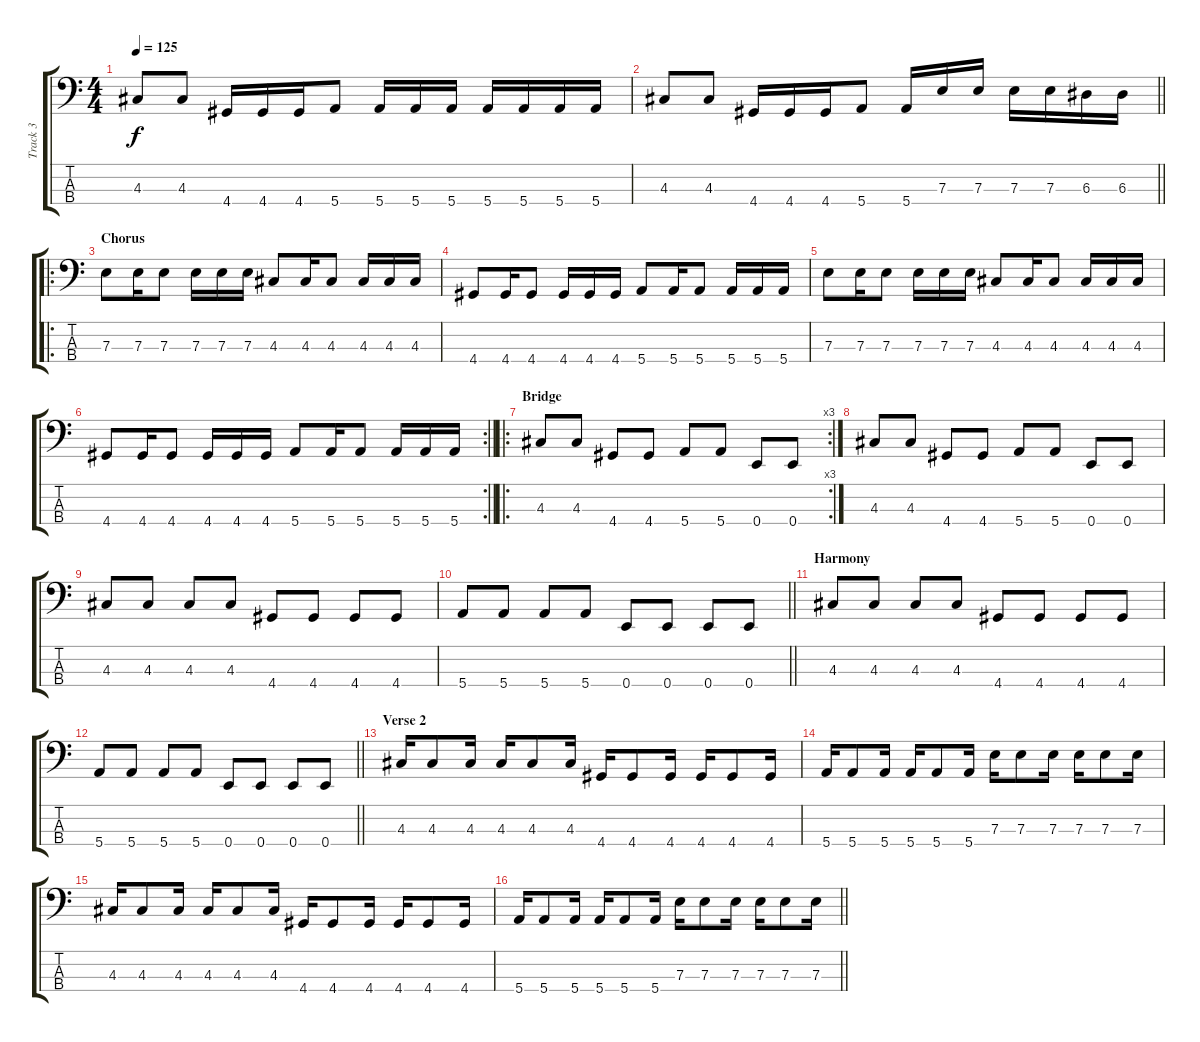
\track ("Track 3" "Track 3") {instrument electricbasspick}
\staff {score tabs}
\tuning (G2 D2 A1 E1) {hide}
\ts (4 4)
\tempo 125
\clef f4
\ks c
4.3.8{dy f} 4.3.8 4.4.16 4.4.16 4.4.16 5.4.8 5.4.16 5.4.16 5.4.16 5.4.16 5.4.16 5.4.16 5.4.16 |
\barLineRight lightlight
4.3.8 4.3.8 4.4.16 4.4.16 4.4.16 5.4.8 5.4.16 7.3.16 7.3.16 7.3.16 7.3.16 6.3.16 6.3.16 |
\ro
\section ("" "Chorus")
7.3.8 7.3.16 7.3.8 7.3.16 7.3.16 7.3.16 4.3.8 4.3.16 4.3.8 4.3.16 4.3.16 4.3.16 |
4.4.8 4.4.16 4.4.8 4.4.16 4.4.16 4.4.16 5.4.8 5.4.16 5.4.8 5.4.16 5.4.16 5.4.16 |
7.3.8 7.3.16 7.3.8 7.3.16 7.3.16 7.3.16 4.3.8 4.3.16 4.3.8 4.3.16 4.3.16 4.3.16 |
\rc 2
\barLineRight lightlight
4.4.8 4.4.16 4.4.8 4.4.16 4.4.16 4.4.16 5.4.8 5.4.16 5.4.8 5.4.16 5.4.16 5.4.16 |
\ro
\rc 3
\section ("" "Bridge")
4.3.8 4.3.8 4.4.8 4.4.8 5.4.8 5.4.8 0.4.8 0.4.8 |
4.3.8 4.3.8 4.4.8 4.4.8 5.4.8 5.4.8 0.4.8 0.4.8 |
4.3.8 4.3.8 4.3.8 4.3.8 4.4.8 4.4.8 4.4.8 4.4.8 |
\barLineRight lightlight
5.4.8 5.4.8 5.4.8 5.4.8 0.4.8 0.4.8 0.4.8 0.4.8 |
\section ("" "Harmony")
4.3.8 4.3.8 4.3.8 4.3.8 4.4.8 4.4.8 4.4.8 4.4.8 |
\barLineRight lightlight
5.4.8 5.4.8 5.4.8 5.4.8 0.4.8 0.4.8 0.4.8 0.4.8 |
\section ("" "Verse 2")
4.3.16 4.3.8 4.3.16 4.3.16 4.3.8 4.3.16 4.4.16 4.4.8 4.4.16 4.4.16 4.4.8 4.4.16 |
5.4.16 5.4.8 5.4.16 5.4.16 5.4.8 5.4.16 7.3.16 7.3.8 7.3.16 7.3.16 7.3.8 7.3.16 |
4.3.16 4.3.8 4.3.16 4.3.16 4.3.8 4.3.16 4.4.16 4.4.8 4.4.16 4.4.16 4.4.8 4.4.16 |
\barLineRight lightlight
5.4.16 5.4.8 5.4.16 5.4.16 5.4.8 5.4.16 7.3.16 7.3.8 7.3.16 7.3.16 7.3.8 7.3.16
